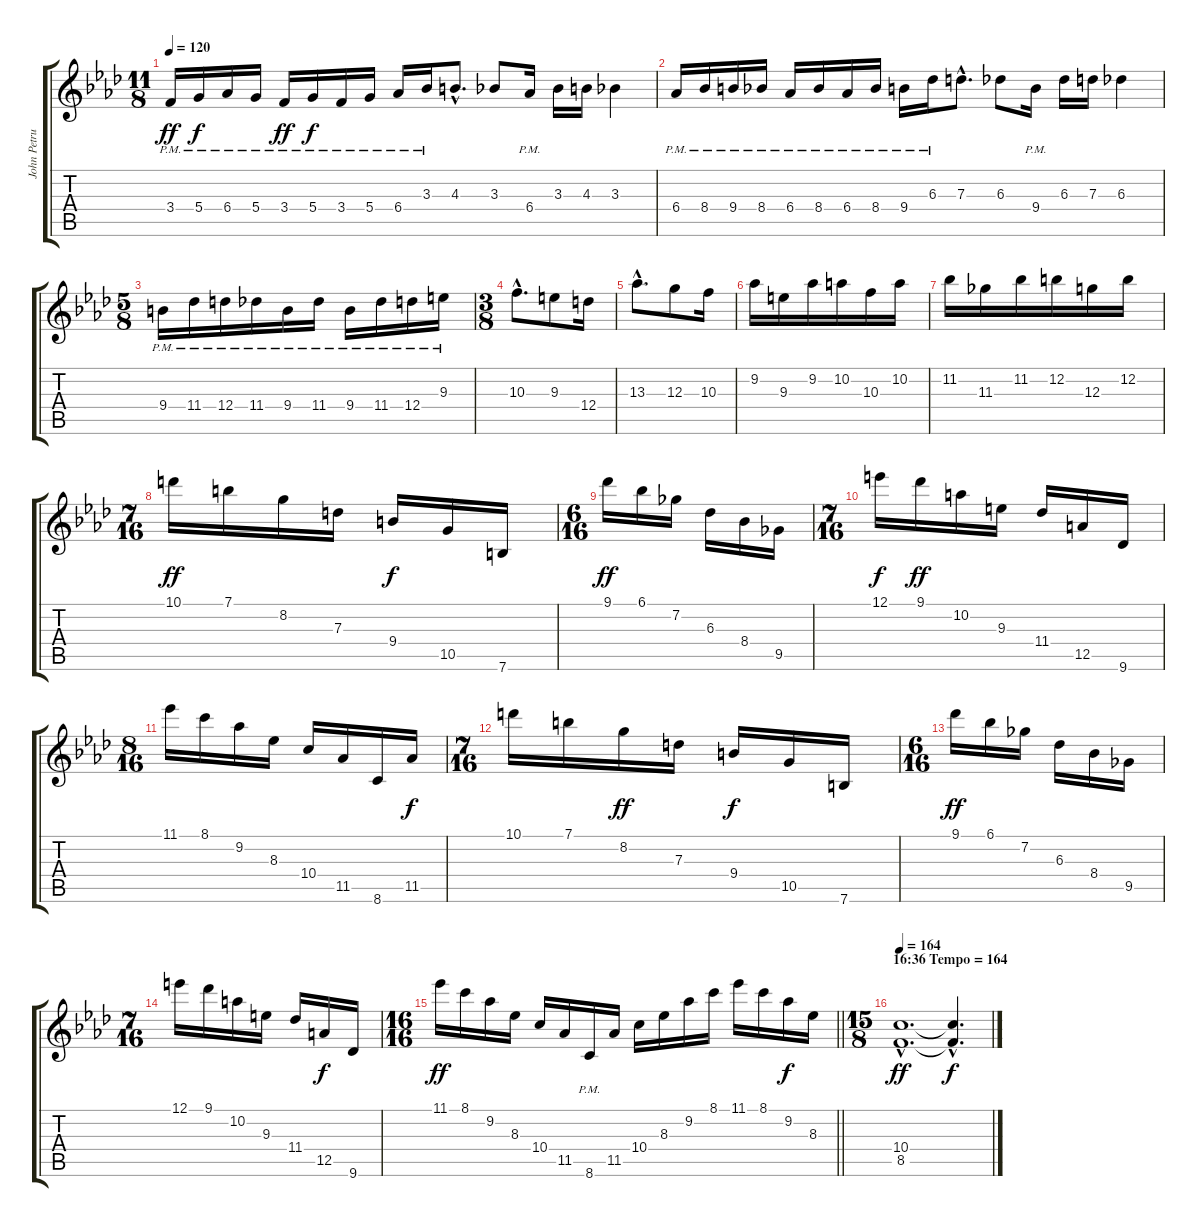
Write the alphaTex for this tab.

\track ("John Petrucci - Guitar 1 w/dist." "John Petru") {instrument distortionguitar}
\staff {score tabs}
\tuning (E4 B3 G3 D3 A2 E2) {hide}
\ts (11 8)
\tempo 120
\clef g2
\ks ab
3.4{pm}.16{dy ff balance 2} 5.4{pm}.16{dy f} 6.4{pm}.16 5.4{pm}.16 3.4{pm}.16{dy ff} 5.4{pm}.16{dy f} 3.4{pm}.16 5.4{pm}.16 6.4{pm}.16 3.3{pm}.16 4.3{hac}.8{d} 3.3.8 6.4{pm}.16 3.3.16 4.3.16 3.3.4 |
6.4{pm}.16 8.4{pm}.16 9.4{pm}.16 8.4{pm}.16 6.4{pm}.16 8.4{pm}.16 6.4{pm}.16 8.4{pm}.16 9.4{pm}.16 6.3{pm}.16 7.3{hac}.8{d} 6.3.8 9.4{pm}.16 6.3.16 7.3.16 6.3.4 |
\ts (5 8)
9.4{pm}.16 11.4{pm}.16 12.4{pm}.16 11.4{pm}.16 9.4{pm}.16 11.4{pm}.16 9.4{pm}.16 11.4{pm}.16 12.4{pm}.16 9.3{pm}.16 |
\ts (3 8)
10.3{hac}.8{d} 9.3.8 12.4.16 |
13.3{hac}.8{d} 12.3.8 10.3.16 |
9.2.16 9.3.16 9.2.16 10.2.16 10.3.16 10.2.16 |
11.2.16 11.3.16 11.2.16 12.2.16 12.3.16 12.2.16 |
\ts (7 16)
10.1.16{dy ff} 7.1.16 8.2.16 7.3.16 9.4.16{dy f} 10.5.16 7.6.16 |
\ts (6 16)
9.1.16{dy ff} 6.1.16 7.2.16 6.3.16 8.4.16 9.5.16 |
\ts (7 16)
12.1.16{dy f} 9.1.16{dy ff} 10.2.16 9.3.16 11.4.16 12.5.16 9.6.16 |
\ts (8 16)
11.1.16 8.1.16 9.2.16 8.3.16 10.4.16 11.5.16 8.6.16 11.5.16{dy f} |
\ts (7 16)
10.1.16 7.1.16 8.2.16{dy ff} 7.3.16 9.4.16{dy f} 10.5.16 7.6.16 |
\ts (6 16)
9.1.16{dy ff} 6.1.16 7.2.16 6.3.16 8.4.16 9.5.16 |
\ts (7 16)
12.1.16 9.1.16 10.2.16 9.3.16 11.4.16 12.5.16{dy f} 9.6.16 |
\ts (16 16)
\barLineRight lightlight
11.1.16{dy ff} 8.1.16 9.2.16 8.3.16 10.4.16 11.5.16 8.6{pm}.16 11.5.16 10.4.16 8.3.16 9.2.16 8.1.16 11.1.16 8.1.16 9.2.16{dy f} 8.3.16 |
\ts (15 8)
\section ("" "16:36 Tempo = 164")
\tempo 164
(10.4{hac} 8.5{hac}).1{d dy ff volume 16 balance 8} (10.4{hac t} 8.5{hac t}).4{d dy f}
